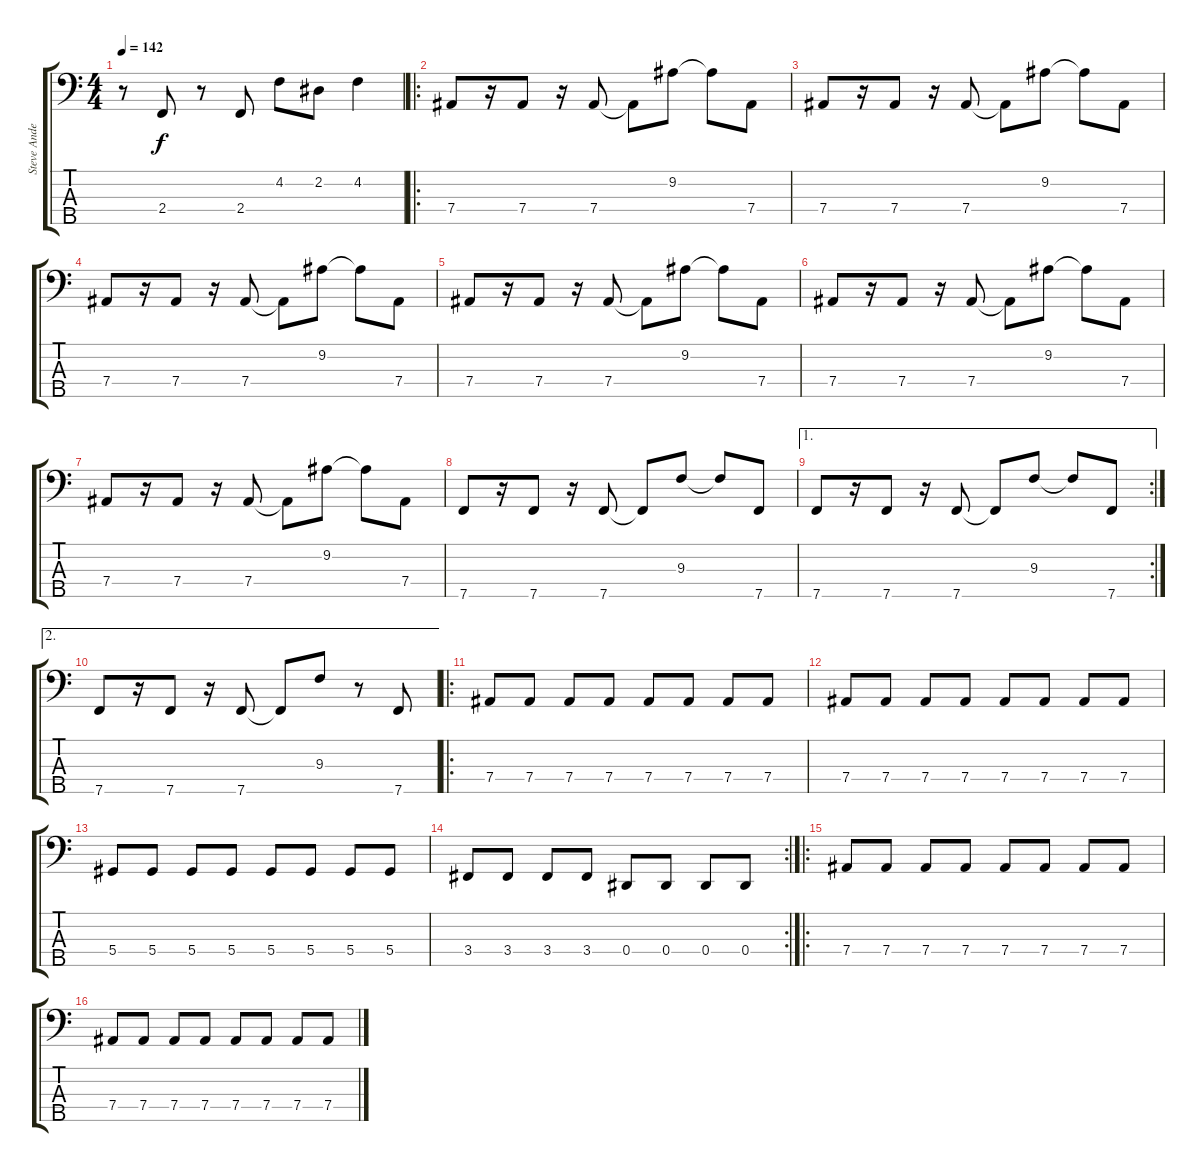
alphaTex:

\track ("Steve Anderson" "Steve Ande") {instrument electricbassfinger}
\staff {score tabs}
\tuning (Gb2 Db2 Ab1 Eb1 Bb0) {hide}
\ts (4 4)
\tempo 142
\clef f4
\ks c
r.8{dy f} 2.4.8 r.8 2.4.8 4.2.8 2.2.8 4.2.4 |
\ro
7.4.8 r.16 7.4.8 r.16 7.4.8 7.4{t}.8 9.2.8 9.2{t}.8 7.4.8 |
7.4.8 r.16 7.4.8 r.16 7.4.8 7.4{t}.8 9.2.8 9.2{t}.8 7.4.8 |
7.4.8 r.16 7.4.8 r.16 7.4.8 7.4{t}.8 9.2.8 9.2{t}.8 7.4.8 |
7.4.8 r.16 7.4.8 r.16 7.4.8 7.4{t}.8 9.2.8 9.2{t}.8 7.4.8 |
7.4.8 r.16 7.4.8 r.16 7.4.8 7.4{t}.8 9.2.8 9.2{t}.8 7.4.8 |
7.4.8 r.16 7.4.8 r.16 7.4.8 7.4{t}.8 9.2.8 9.2{t}.8 7.4.8 |
7.5.8 r.16 7.5.8 r.16 7.5.8 7.5{t}.8 9.3.8 9.3{t}.8 7.5.8 |
\ae 1
\rc 2
7.5.8 r.16 7.5.8 r.16 7.5.8 7.5{t}.8 9.3.8 9.3{t}.8 7.5.8 |
\ae 2
7.5.8 r.16 7.5.8 r.16 7.5.8 7.5{t}.8 9.3.8 r.8 7.5.8 |
\ro
7.4.8 7.4.8 7.4.8 7.4.8 7.4.8 7.4.8 7.4.8 7.4.8 |
7.4.8 7.4.8 7.4.8 7.4.8 7.4.8 7.4.8 7.4.8 7.4.8 |
5.4.8 5.4.8 5.4.8 5.4.8 5.4.8 5.4.8 5.4.8 5.4.8 |
\rc 2
3.4.8 3.4.8 3.4.8 3.4.8 0.4.8 0.4.8 0.4.8 0.4.8 |
\ro
7.4.8 7.4.8 7.4.8 7.4.8 7.4.8 7.4.8 7.4.8 7.4.8 |
7.4.8 7.4.8 7.4.8 7.4.8 7.4.8 7.4.8 7.4.8 7.4.8
